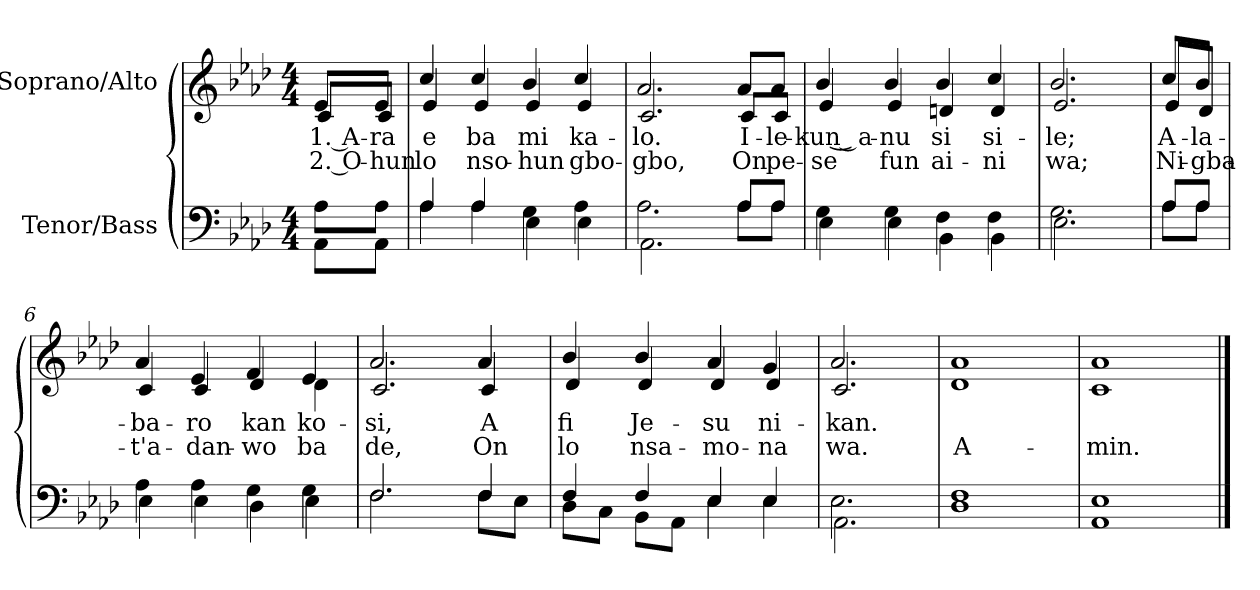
**kern	**kern	**text	**text
*part2	*part1	*part1	*part1
*staff2	*staff1	*staff1	*staff1
*I"Tenor/Bass	*I"Soprano/Alto	*	*
*clefF4	*clefG2	*	*
*k[b-e-a-d-]	*k[b-e-a-d-]	*	*
*M4/4	*M4/4	*	*
*MM72	*MM72	*	*
=	=	=	=
*^	*	*	*
!	!	!LO:TX:a:t=ABO ATI IRIN AJO	!	!
!	!	!	!LO:LY:b	!LO:LY:b
*	*	*^	*	*
8A-\L	8AA-\L	8e-/L	8c/L	1. A-	2. O-
!	!	!	!	!LO:LY:b	!LO:LY:b
8A-\J	8AA-\J	8e-/J	8c/J	-ra	-hun
=1	=1	=1	=1	=1	=1
!	!	!	!	!LO:LY:b	!LO:LY:b
4A-/	4A-\	4cc/	4e-/	e	lo
!	!	!	!	!LO:LY:b	!LO:LY:b
4A-/	4A-\	4cc/	4e-/	ba	nso-
!	!	!	!	!LO:LY:b	!LO:LY:b
4G\	4E-\	4b-/	4e-/	mi	-hun
!	!	!	!	!LO:LY:b	!LO:LY:b
4A-\	4E-\	4cc/	4e-/	ka-	gbo-
=2	=2	=2	=2	=2	=2
!	!	!	!	!LO:LY:b	!LO:LY:b
2.A-\	2.AA-\	2.a-/	2.c/	-lo.	-gbo,
!	!	!	!	!LO:LY:b	!LO:LY:b
8A-/L	8A-\L	8a-/L	8c/L	I-	On
!	!	!	!	!LO:LY:b	!LO:LY:b
8A-/J	8A-\J	8a-/J	8c/J	-le-	pe-
=3	=3	=3	=3	=3	=3
!	!	!	!	!LO:LY:b	!LO:LY:b
4G\	4E-\	4b-/	4e-/	-kun͜ a-	-se
!	!	!	!	!LO:LY:b	!LO:LY:b
4G\	4E-\	4b-/	4e-/	-nu	fun
!	!	!	!	!LO:LY:b	!LO:LY:b
4F\	4BB-\	4b-/	4dn/	si	ai-
!	!	!	!	!LO:LY:b	!LO:LY:b
4F\	4BB-\	4cc/	4d/	si-	-ni
=4	=4	=4	=4	=4	=4
!	!	!	!	!LO:LY:b	!LO:LY:b
2.G\	2.E-\	2.b-/	2.e-/	-le;	wa;
!!LO:LB:g=z	!!
=5	=5	=5	=5	=5	=5
!	!	!	!	!LO:LY:b	!LO:LY:b
8A-/L	8A-\L	8cc/L	8e-/L	A-	Ni-
!	!	!	!	!LO:LY:b	!LO:LY:b
8A-/J	8A-\J	8b-/J	8d-/J	-la-	-gba-
=6	=6	=6	=6	=6	=6
!	!	!	!	!LO:LY:b	!LO:LY:b
4A-\	4E-\	4a-/	4c/	-ba-	-t'a-
!	!	!	!	!LO:LY:b	!LO:LY:b
4A-\	4E-\	4e-/	4c/	-ro	-dan-
!	!	!	!	!LO:LY:b	!LO:LY:b
4G\	4D-\	4f/	4d-/	kan	-wo
!	!	!	!	!LO:LY:b	!LO:LY:b
4G\	4E-\	4e-/	4d-\	ko-	ba
=7	=7	=7	=7	=7	=7
!	!	!	!	!LO:LY:b	!LO:LY:b
2.F/	2.F\	2.a-/	2.c/	-si,	de,
!	!	!	!	!LO:LY:b	!LO:LY:b
4F/	8F\L	4a-/	4c/	A	On
.	8E-\J	.	.	.	.
=8	=8	=8	=8	=8	=8
!	!	!	!	!LO:LY:b	!LO:LY:b
4F/	8D-\L	4b-/	4d-/	fi	lo
.	8C\J	.	.	.	.
!	!	!	!	!LO:LY:b	!LO:LY:b
4F/	8BB-\L	4b-/	4d-/	Je-	nsa-
.	8AA-\J	.	.	.	.
!	!	!	!	!LO:LY:b	!LO:LY:b
4E-/	4E-\	4a-/	4d-/	-su	-mo-
!	!	!	!	!LO:LY:b	!LO:LY:b
4E-/	4E-\	4g/	4d-/	ni-	-na
=9	=9	=9	=9	=9	=9
!	!	!	!	!LO:LY:b	!LO:LY:b
2.E-\	2.AA-\	2.a-/	2.c/	-kan.	wa.
=10	=10	=10	=10	=10	=10
!	!	!	!	!	!LO:LY:b
1F	1D-	1a-	1d-	.	A-
=11	=11	=11	=11	=11	=11
!	!	!	!	!	!LO:LY:b
1E-	1AA-	1a-	1c	.	-min.
*v	*v	*	*	*	*
*	*v	*v	*	*
==	==	==	==
*-	*-	*-	*-
